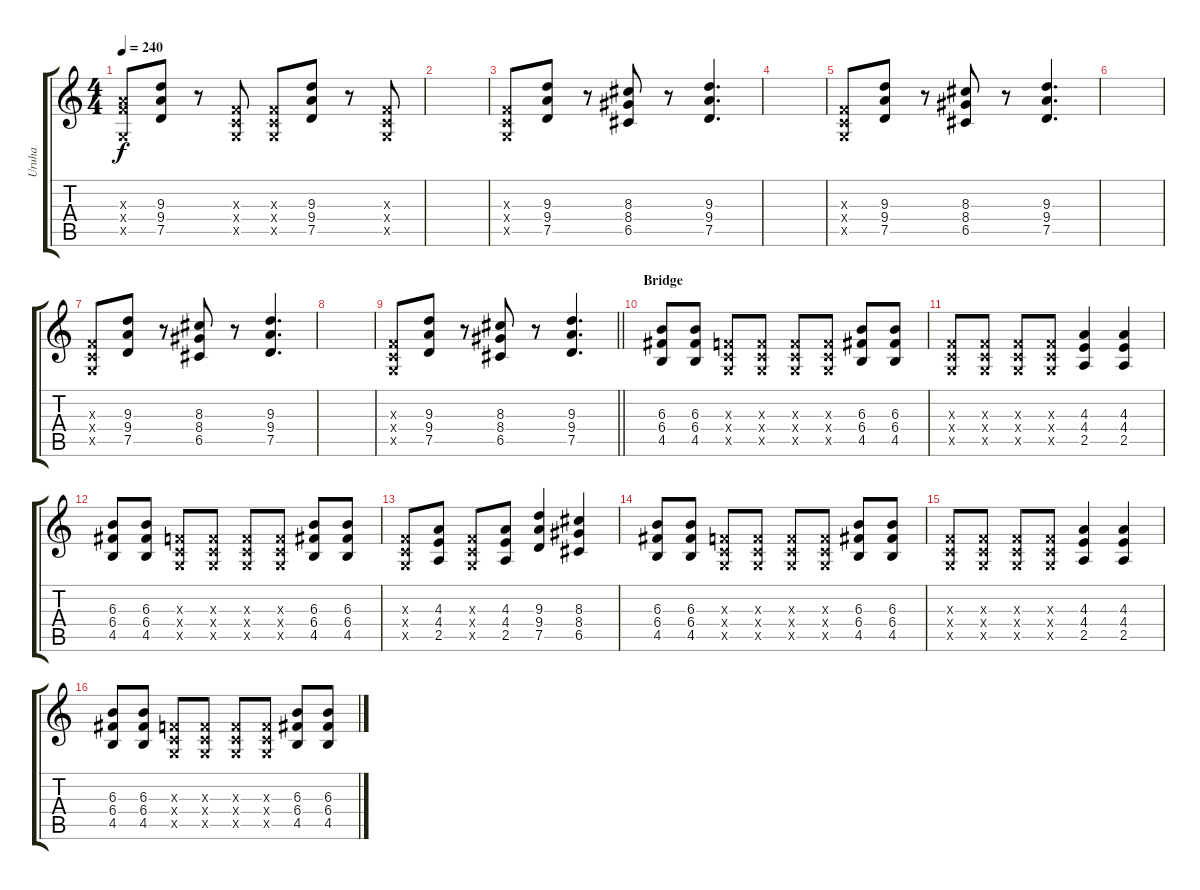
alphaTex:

\track ("Uruha" "Uruha") {instrument distortionguitar}
\staff {score tabs}
\tuning (D4 A3 F3 C3 G2 C2) {hide}
\ts (4 4)
\tempo 240
\clef g2
\ks c
(0.3{x} 9.4{x} 0.5{x}).8{dy f} (9.3 9.4 7.5).8 r.8 (0.3{x} 0.4{x} 0.5{x}).8 (0.3{x} 0.4{x} 0.5{x}).8 (9.3 9.4 7.5).8 r.8 (0.3{x} 0.4{x} 0.5{x}).8 |
|
(0.3{x} 0.4{x} 0.5{x}).8 (9.3 9.4 7.5).8 r.8 (8.3 8.4 6.5).8 r.8 (9.3 9.4 7.5).4{d} |
|
(0.3{x} 0.4{x} 0.5{x}).8 (9.3 9.4 7.5).8 r.8 (8.3 8.4 6.5).8 r.8 (9.3 9.4 7.5).4{d} |
|
(0.3{x} 0.4{x} 0.5{x}).8 (9.3 9.4 7.5).8 r.8 (8.3 8.4 6.5).8 r.8 (9.3 9.4 7.5).4{d} |
|
\barLineRight lightlight
(0.3{x} 0.4{x} 0.5{x}).8 (9.3 9.4 7.5).8 r.8 (8.3 8.4 6.5).8 r.8 (9.3 9.4 7.5).4{d} |
\section ("" "Bridge")
(6.3 6.4 4.5).8 (6.3 6.4 4.5).8 (0.3{x} 0.4{x} 0.5{x}).8 (0.3{x} 0.4{x} 0.5{x}).8 (0.3{x} 0.4{x} 0.5{x}).8 (0.3{x} 0.4{x} 0.5{x}).8 (6.3 6.4 4.5).8 (6.3 6.4 4.5).8 |
(0.3{x} 0.4{x} 0.5{x}).8 (0.3{x} 0.4{x} 0.5{x}).8 (0.3{x} 0.4{x} 0.5{x}).8 (0.3{x} 0.4{x} 0.5{x}).8 (4.3 4.4 2.5).4 (4.3 4.4 2.5).4 |
(6.3 6.4 4.5).8 (6.3 6.4 4.5).8 (0.3{x} 0.4{x} 0.5{x}).8 (0.3{x} 0.4{x} 0.5{x}).8 (0.3{x} 0.4{x} 0.5{x}).8 (0.3{x} 0.4{x} 0.5{x}).8 (6.3 6.4 4.5).8 (6.3 6.4 4.5).8 |
(0.3{x} 0.4{x} 0.5{x}).8 (4.3 4.4 2.5).8 (0.3{x} 0.4{x} 0.5{x}).8 (4.3 4.4 2.5).8 (9.3 9.4 7.5).4 (8.3 8.4 6.5).4 |
(6.3 6.4 4.5).8 (6.3 6.4 4.5).8 (0.3{x} 0.4{x} 0.5{x}).8 (0.3{x} 0.4{x} 0.5{x}).8 (0.3{x} 0.4{x} 0.5{x}).8 (0.3{x} 0.4{x} 0.5{x}).8 (6.3 6.4 4.5).8 (6.3 6.4 4.5).8 |
(0.3{x} 0.4{x} 0.5{x}).8 (0.3{x} 0.4{x} 0.5{x}).8 (0.3{x} 0.4{x} 0.5{x}).8 (0.3{x} 0.4{x} 0.5{x}).8 (4.3 4.4 2.5).4 (4.3 4.4 2.5).4 |
(6.3 6.4 4.5).8 (6.3 6.4 4.5).8 (0.3{x} 0.4{x} 0.5{x}).8 (0.3{x} 0.4{x} 0.5{x}).8 (0.3{x} 0.4{x} 0.5{x}).8 (0.3{x} 0.4{x} 0.5{x}).8 (6.3 6.4 4.5).8 (6.3 6.4 4.5).8
